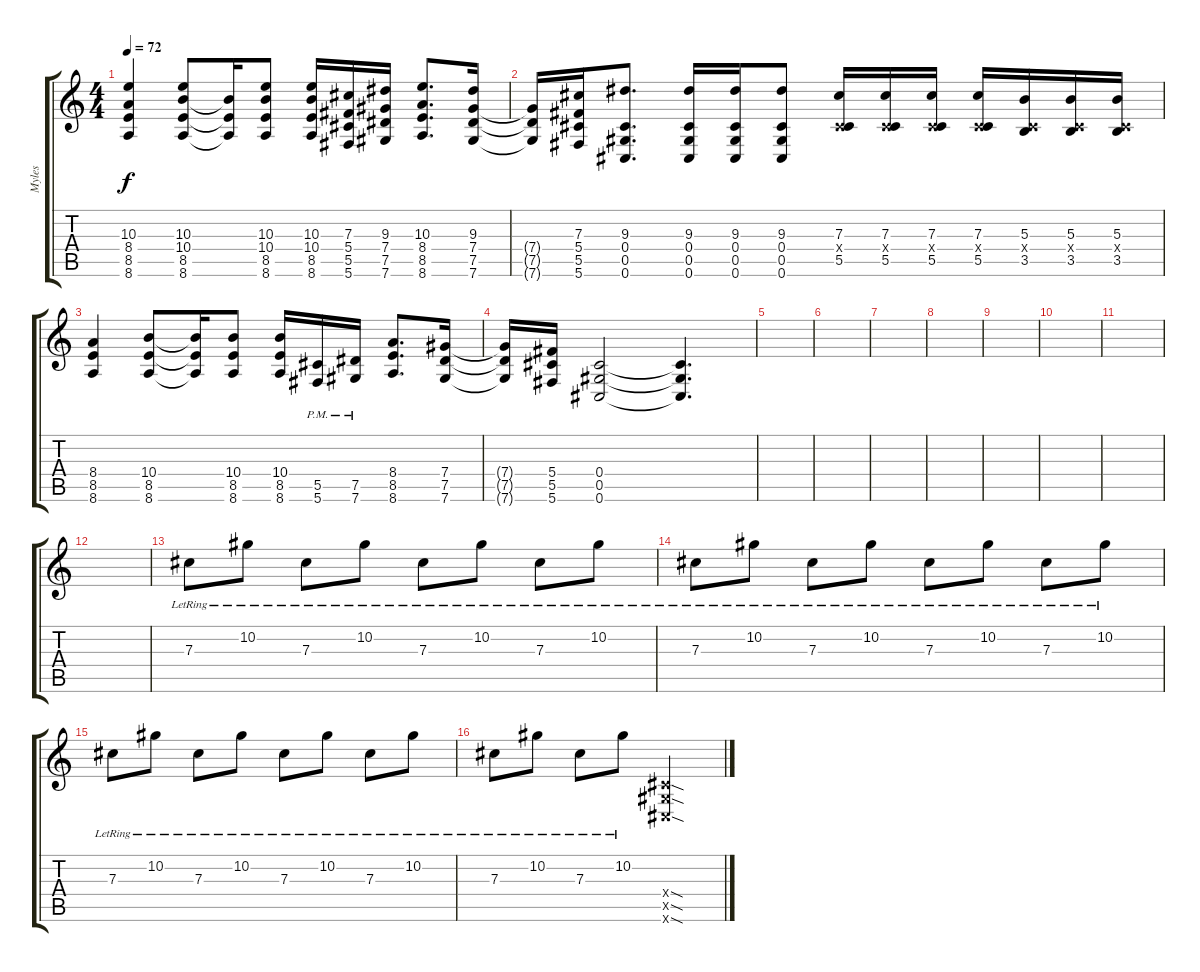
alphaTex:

\track ("Myles" "Myles") {instrument electricguitarclean}
\staff {score tabs}
\tuning (Eb4 Bb3 Gb3 Db3 Ab2 Db2) {hide}
\ts (4 4)
\tempo 72
\clef g2
\ks c
(10.3 8.4 8.5 8.6).4{dy f} (10.3 10.4 8.5 8.6).8 (10.4{t} 8.5{t} 8.6{t}).16 (10.3 10.4 8.5 8.6).8 (10.3 10.4 8.5 8.6).16 (7.3 5.4 5.5 5.6).16 (9.3 7.4 7.5 7.6).16 (10.3 8.4 8.5 8.6).8{d} (9.3 7.4 7.5 7.6).16 |
(7.4{t} 7.5{t} 7.6{t}).16 (7.3 5.4 5.5 5.6).16 (9.3 0.4 0.5 0.6).8{d} (9.3 0.4 0.5 0.6).16 (9.3 0.4 0.5 0.6).16 (9.3 0.4 0.5 0.6).8 (7.3 0.4{x} 5.5).16 (7.3 0.4{x} 5.5).16 (7.3 0.4{x} 5.5).16 (7.3 0.4{x} 5.5).16 (5.3 0.4{x} 3.5).16 (5.3 0.4{x} 3.5).16 (5.3 0.4{x} 3.5).16 |
(8.4 8.5 8.6).4 (10.4 8.5 8.6).8 (10.4{t} 8.5{t} 8.6{t}).16 (10.4 8.5 8.6).8 (10.4 8.5 8.6).16 (5.5{pm} 5.6{pm}).16 (7.5{pm} 7.6{pm}).16 (8.4 8.5 8.6).8{d} (7.4 7.5 7.6).16 |
(7.4{t} 7.5{t} 7.6{t}).16 (5.4 5.5 5.6).16 (0.4 0.5 0.6).2 (0.4{t} 0.5{t} 0.6{t}).4{d} |
|
|
|
|
|
|
|
|
7.3{lr}.8 10.2{lr}.8 7.3{lr}.8 10.2{lr}.8 7.3{lr}.8 10.2{lr}.8 7.3{lr}.8 10.2{lr}.8 |
7.3{lr}.8 10.2{lr}.8 7.3{lr}.8 10.2{lr}.8 7.3{lr}.8 10.2{lr}.8 7.3{lr}.8 10.2{lr}.8 |
7.3{lr}.8 10.2{lr}.8 7.3{lr}.8 10.2{lr}.8 7.3{lr}.8 10.2{lr}.8 7.3{lr}.8 10.2{lr}.8 |
7.3{lr}.8 10.2{lr}.8 7.3{lr}.8 10.2{lr}.8 (0.4{sod x} 0.5{sod x} 0.6{sod x}).2
